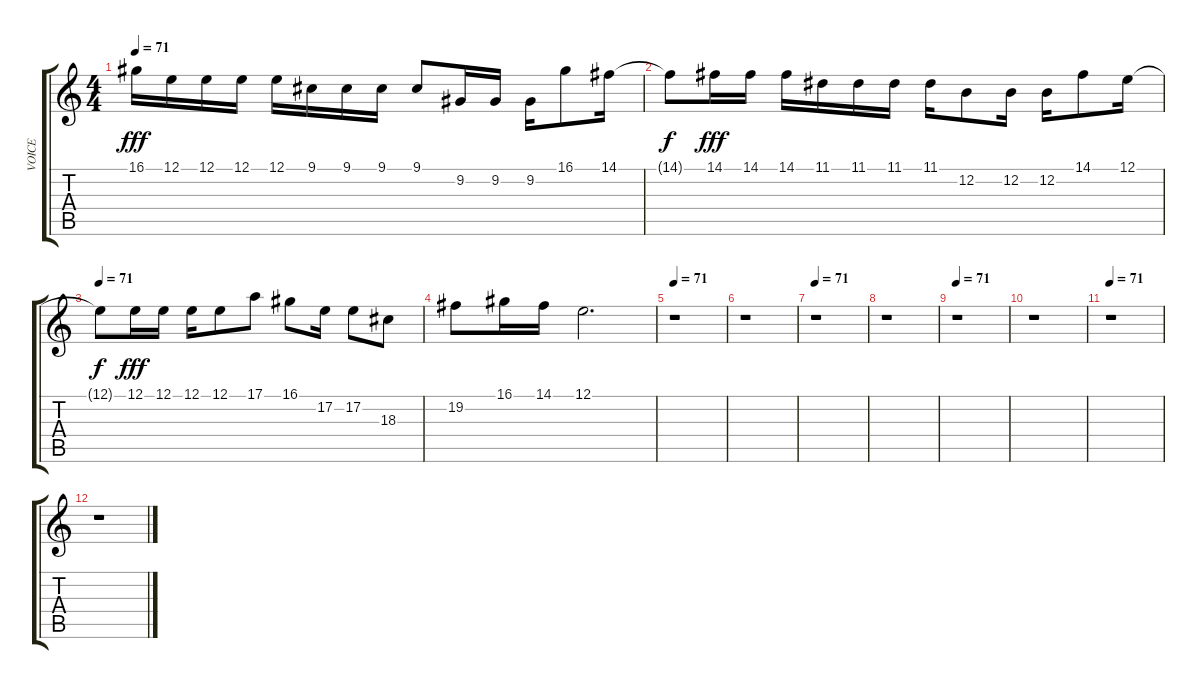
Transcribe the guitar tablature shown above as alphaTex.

\track ("VOICE" "VOICE") {instrument tenorsax}
\staff {score tabs}
\tuning (E4 B3 G3 D3 A2 E2) {hide}
\ts (4 4)
\tempo 71
\clef g2
\ks c
16.1.16{dy fff} 12.1.16 12.1.16 12.1.16 12.1.16 9.1.16 9.1.16 9.1.16 9.1.8 9.2.16 9.2.16 9.2.16 16.1.8 14.1.16 |
14.1{t}.8{dy f} 14.1.16{dy fff} 14.1.16 14.1.16 11.1.16 11.1.16 11.1.16 11.1.16 12.2.8 12.2.16 12.2.16 14.1.8 12.1.16 |
\tempo 71
12.1{t}.8{txt "" dy f} 12.1.16{dy fff} 12.1.16 12.1.16 12.1.8 17.1.8 16.1.8 17.2.16 17.2.8 18.3.8 |
19.2.8 16.1.16 14.1.16 12.1.2{d} |
\tempo 71
r.1 |
r.1 |
\tempo 71
r.1 |
r.1 |
\tempo 71
r.1 |
r.1 |
\tempo 71
r.1 |
r.1
